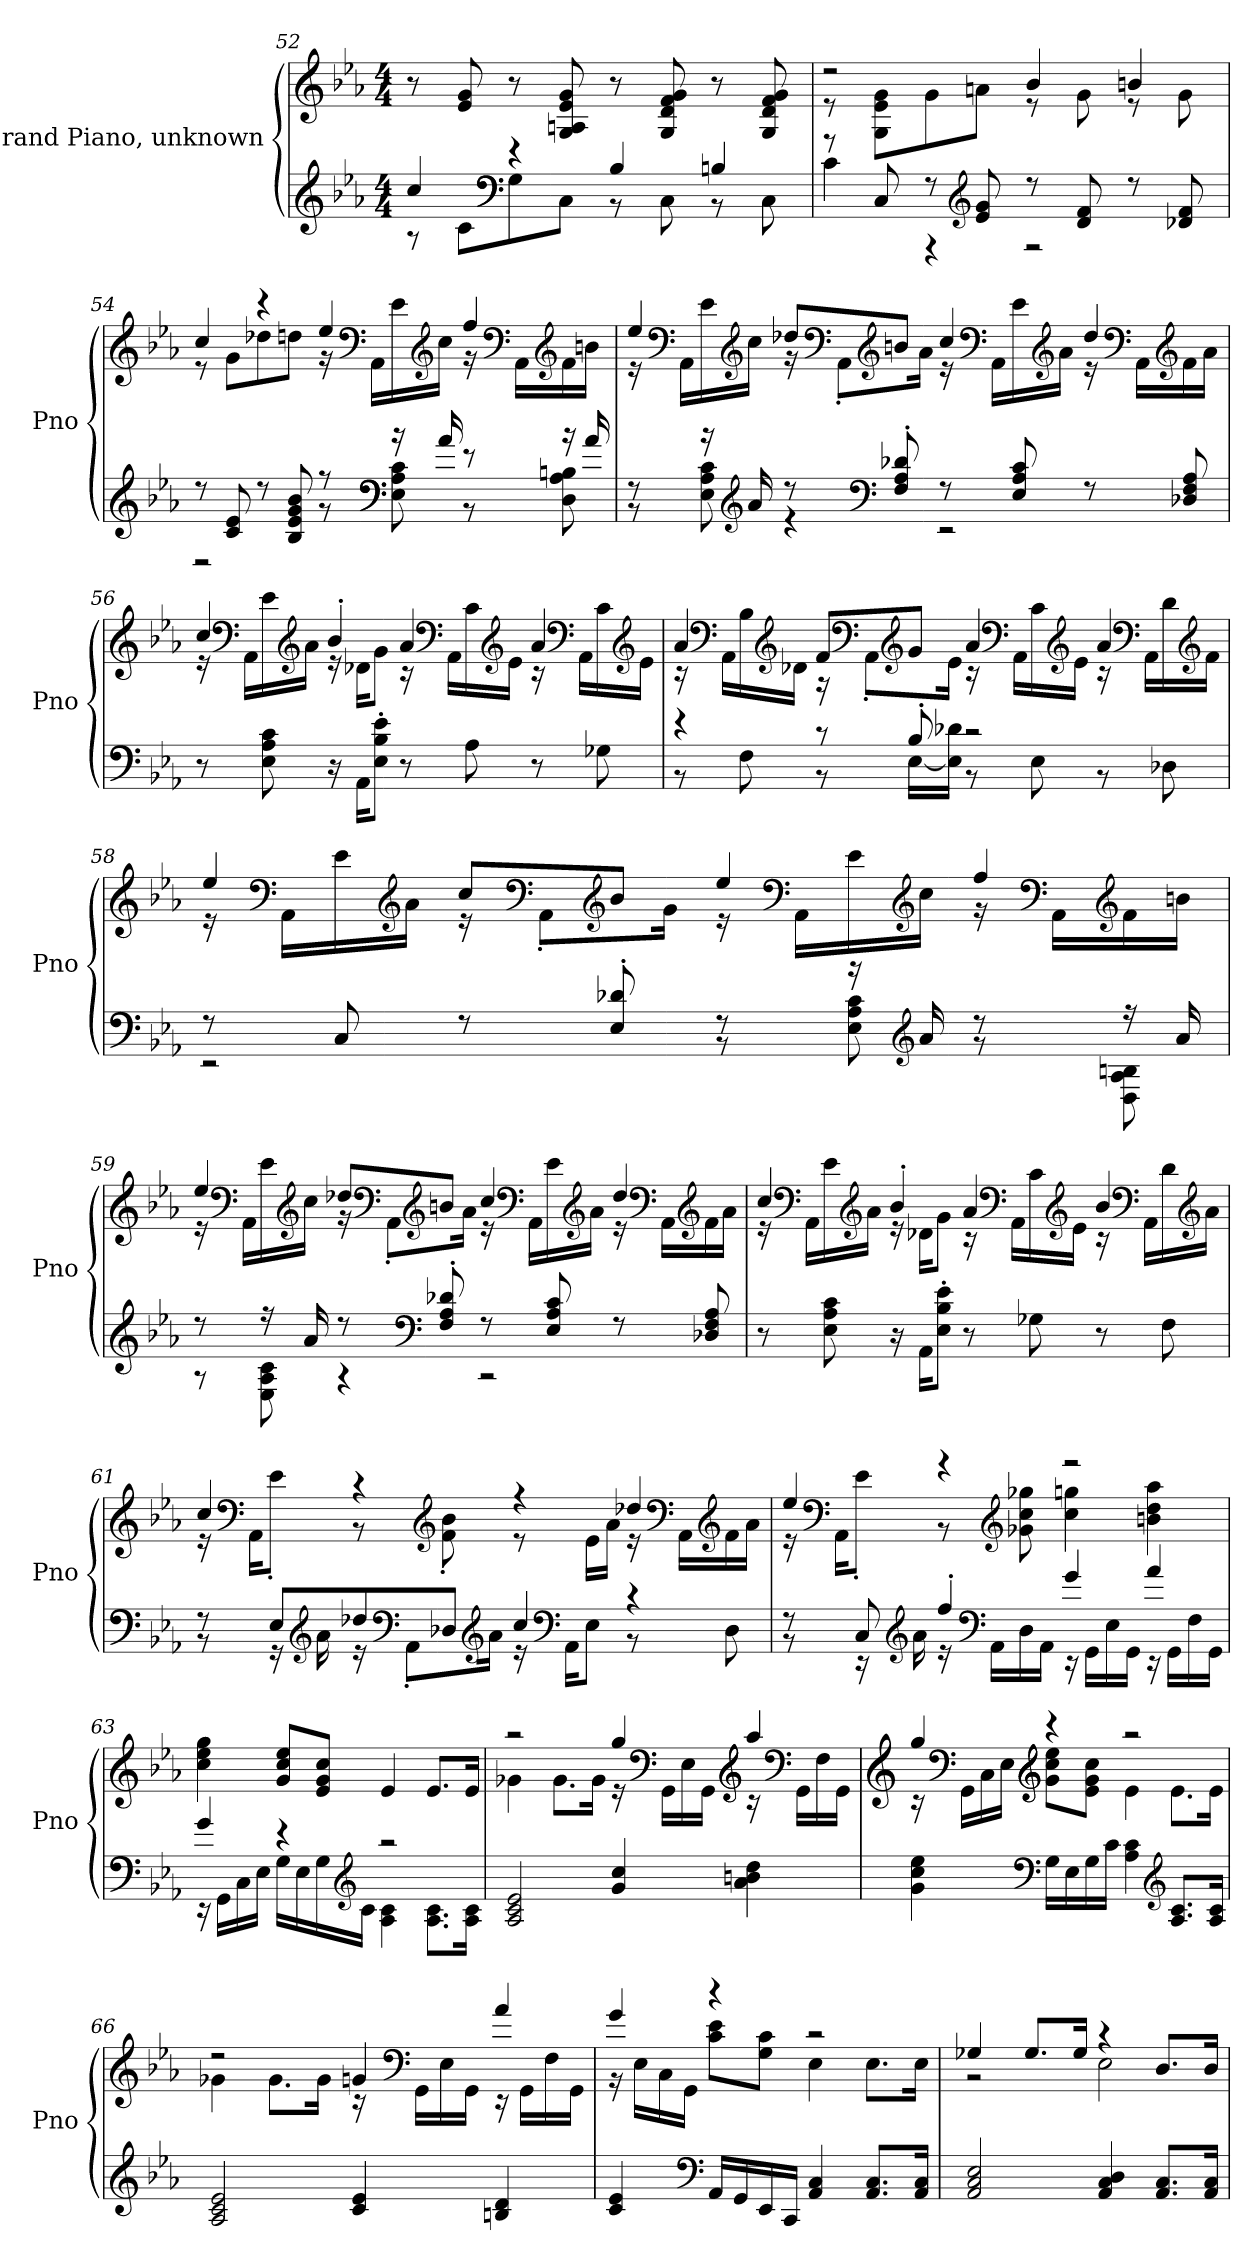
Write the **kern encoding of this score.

**kern	**kern
*part1	*part1
*staff2	*staff1
*I"Grand Piano, unknown	*
*I'Pno	*
!!LO:PB:g=z
*clefG2	*clefG2
*k[b-e-a-]	*k[b-e-a-]
*M4/4	*M4/4
=52	=52
*^	*
4cc/	8r	8r
.	8c\L	8e-/ 8g/
*clefF4	*	*
4r	8G\	8r
.	8C\J	8G/ 8An/ 8e-/ 8g/
4B-/	8r	8r
.	8C\	8G/ 8d/ 8f/ 8g/
4Bn/	8r	8r
.	8C\	8G/ 8d/ 8f/ 8g/
=53	=53	=53
*	*	*^
8r	4c\	2r	8r
8C/	.	.	8G\ 8e-\ 8g\L
8r	4r	.	8g\
*clefG2	*	*	*
8e-/ 8g/	.	.	8an\J
8r	2r	4b-/	8r
8d/ 8f/	.	.	8g\
8r	.	4bn/	8r
8d-X/ 8f/	.	.	8g\
=54	=54	=54	=54
8r	2r	4cc/	8r
8c/ 8e-/	.	.	8g\L
8r	.	4r	8dd-X\
8B-/ 8e-/ 8g/ 8b-/	.	.	8ddn\J
8r	8r	4ee-/	16r
*	*	*clefF4	*
.	.	.	16AA-\LL
*clefF4	*	*	*
16r	8E-\ 8A-\ 8c\	.	16e-\
*	*	*clefG2	*
16a-/	.	.	16cc\JJ
8r	8r	4ff/	16r
*	*	*clefF4	*
.	.	.	16AA-\LL
*	*	*clefG2	*
16r	8D\ 8A-\ 8Bn\	.	16f\
16a-/	.	.	16bn\JJ
!!LO:LB:g=z	!!
=55	=55	=55	=55
8r	8r	4ee-/	16r
*	*	*clefF4	*
.	.	.	16AA-\LL
16r	8E-\ 8A-\ 8c\	.	16e-\
*clefG2	*	*clefG2	*
16a-/	.	.	16cc\JJ
8r	4r	8dd-X/L	16r
*	*	*clefF4	*
.	.	.	8AA-'\L
*clefF4	*	*clefG2	*
8F/' 8A-/' 8d-X/'	.	8bn/J	.
.	.	.	16a-\Jk
8r	2r	4cc/	16r
*	*	*clefF4	*
.	.	.	16AA-\LL
8E-/ 8A-/ 8c/	.	.	16e-\
*	*	*clefG2	*
.	.	.	16a-\JJ
8r	.	4dd-/	16r
*	*	*clefF4	*
.	.	.	16AA-\LL
*	*	*clefG2	*
8D-X/ 8F/ 8A-/	.	.	16f\
.	.	.	16a-\JJ
*v	*v	*	*
!!LO:LB:g=z	!!
=56	=56	=56
8r	4cc/	16r
*	*clefF4	*
.	.	16AA-\LL
8E-\ 8A-\ 8c\	.	16e-\
*	*clefG2	*
.	.	16a-\JJ
16r	4b-'/	16r
16AA-\KL	.	16d-X\KL
8E-\' 8B-\' 8e-\'J	.	8g\J
8r	4a-/	16r
*	*clefF4	*
.	.	16AA-\LL
8A-\	.	16c\
*	*clefG2	*
.	.	16e-\JJ
8r	4a-/	16r
*	*clefF4	*
.	.	16AA-\LL
8G-X\	.	16c\
*	*clefG2	*
.	.	16e-\JJ
!!LO:LB:g=z	!!
=57	=57	=57
*^	*	*
4r	8r	4a-/	16r
*	*	*clefF4	*
.	.	.	16AA-\LL
.	8F\	.	16B-\
*	*	*clefG2	*
.	.	.	16d-X\JJ
8r	8r	8f/L	16r
*	*	*clefF4	*
.	.	.	8AA-'\L
*	*	*clefG2	*
8B-'/	[16E-\LL	8g/J	.
.	16E-\] 16d-X\JJ	.	16e-\Jk
2r	8r	4a-/	16r
*	*	*clefF4	*
.	.	.	16AA-\LL
.	8E-\	.	16c\
*	*	*clefG2	*
.	.	.	16e-\JJ
.	8r	4a-/	16r
*	*	*clefF4	*
.	.	.	16AA-\LL
.	8D-X\	.	16d-\
*	*	*clefG2	*
.	.	.	16f\JJ
!!LO:LB:g=z	!!
=58	=58	=58	=58
8r	2r	4ee-/	16r
*	*	*clefF4	*
.	.	.	16AA-\LL
8C/	.	.	16e-\
*	*	*clefG2	*
.	.	.	16a-\JJ
8r	.	8cc/L	16r
*	*	*clefF4	*
.	.	.	8AA-'\L
*	*	*clefG2	*
8E-/' 8d-X/'	.	8b-/J	.
.	.	.	16g\Jk
8r	8r	4ee-/	16r
*	*	*clefF4	*
.	.	.	16AA-\LL
16r	8E-\ 8A-\ 8c\	.	16e-\
*clefG2	*	*clefG2	*
16a-/	.	.	16cc\JJ
8r	8r	4ff/	16r
*	*	*clefF4	*
.	.	.	16AA-\LL
*	*	*clefG2	*
16r	8D\ 8A-\ 8Bn\	.	16f\
16a-/	.	.	16bn\JJ
!!LO:PB:g=z	!!
=59	=59	=59	=59
8r	8r	4ee-/	16r
*	*	*clefF4	*
.	.	.	16AA-\LL
16r	8E-\ 8A-\ 8c\	.	16e-\
*	*	*clefG2	*
16a-/	.	.	16cc\JJ
8r	4r	8dd-X/L	16r
*	*	*clefF4	*
.	.	.	8AA-'\L
*clefF4	*	*clefG2	*
8F/' 8A-/' 8d-X/'	.	8bn/J	.
.	.	.	16a-\Jk
8r	2r	4cc/	16r
*	*	*clefF4	*
.	.	.	16AA-\LL
8E-/ 8A-/ 8c/	.	.	16e-\
*	*	*clefG2	*
.	.	.	16a-\JJ
8r	.	4dd-/	16r
*	*	*clefF4	*
.	.	.	16AA-\LL
*	*	*clefG2	*
8D-X/ 8F/ 8A-/	.	.	16f\
.	.	.	16a-\JJ
*v	*v	*	*
!!LO:LB:g=z	!!
=60	=60	=60
8r	4cc/	16r
*	*clefF4	*
.	.	16AA-\LL
8E-\ 8A-\ 8c\	.	16e-\
*	*clefG2	*
.	.	16a-\JJ
16r	4b-'/	16r
16AA-\KL	.	16d-X\KL
8E-\' 8B-\' 8e-\'J	.	8g\J
8r	4a-/	16r
*	*clefF4	*
.	.	16AA-\LL
8G-X\	.	16c\
*	*clefG2	*
.	.	16e-\JJ
8r	4b-/	16r
*	*clefF4	*
.	.	16AA-\LL
8F\	.	16d-\
*	*clefG2	*
.	.	16a-\JJ
!!LO:LB:g=z	!!
=61	=61	=61
*^	*	*
8r	8r	4cc/	16r
*	*	*clefF4	*
.	.	.	16AA-\KL
8E-/L	16r	.	8e-'\J
*clefG2	*	*	*
.	16a-\	.	.
8dd-X/	16r	4r	8r
*clefF4	*	*	*
.	8AA-'\L	.	.
*	*	*clefG2	*
8D-X/J	.	.	8f\' 8b-\'
*clefG2	*	*	*
.	16a-\Jk	.	.
4cc/	16r	4r	8r
*clefF4	*	*	*
.	16AA-\KL	.	.
.	8E-\J	.	16e-\LL
.	.	.	16a-\JJ
4r	8r	4dd-X/	16r
*	*	*clefF4	*
.	.	.	16AA-\LL
*	*	*clefG2	*
.	8D-\	.	16f\
.	.	.	16a-\JJ
!!LO:LB:g=z	!!
=62	=62	=62	=62
8r	8r	4ee-/	16r
*	*	*clefF4	*
.	.	.	16AA-\KL
8C/	16r	.	8e-'\J
*clefG2	*	*	*
.	16a-\	.	.
4ff'/	16r	4r	8r
*clefF4	*	*	*
.	16AA-\LL	.	.
*	*	*clefG2	*
.	16D\	.	8g-X\ 8cc\ 8gg-X\
.	16AA-\JJ	.	.
4g/	16r	2r	4cc\ 4ggn\
.	16GG\LL	.	.
.	16E-\	.	.
.	16GG\JJ	.	.
4a-/	16r	.	4bn\ 4dd\ 4aa-\
.	16GG\LL	.	.
.	16F\	.	.
.	16GG\JJ	.	.
*	*	*v	*v
=63	=63	=63
4g/	16r	4cc\ 4ee-\ 4gg\
.	16GG\LL	.
.	16C\	.
.	16E-\JJ	.
4r	16G\LL	8g/ 8cc/ 8ee-/L
.	16E-\	.
.	16G\	8e-/ 8g/ 8cc/J
*clefG2	*	*
.	16c\JJ	.
2r	4A-\ 4c\	4e-/
.	8.A-\ 8.c\L	8.e-/L
.	16A-\ 16c\Jk	16e-/Jk
*v	*v	*
!!LO:LB:g=z
=64	=64
*	*^
2A-/ 2c/ 2e-/	2r	4g-X\
.	.	8.g-\L
.	.	16g-\Jk
4g/ 4cc/	4gg/	16r
*	*clefF4	*
.	.	16GG\LL
.	.	16E-\
.	.	16GG\JJ
*	*clefG2	*
4a-\ 4bn\ 4dd\	4aa-/	16r
*	*clefF4	*
.	.	16GG\LL
.	.	16F\
.	.	16GG\JJ
=65	=65	=65
*	*clefG2	*
4g\ 4cc\ 4ee-\	4gg/	16r
*	*clefF4	*
.	.	16GG\LL
.	.	16C\
.	.	16E-\JJ
*clefF4	*clefG2	*
16G\LL	4r	8g\ 8cc\ 8ee-\L
16E-\	.	.
16G\	.	8e-\ 8g\ 8cc\J
16c\JJ	.	.
4A-\ 4c\	2r	4e-\
*clefG2	*	*
8.A-/ 8.c/L	.	8.e-\L
16A-/ 16c/Jk	.	16e-\Jk
=66	=66	=66
2A-/ 2c/ 2e-/	2r	4g-X\
.	.	8.g-\L
.	.	16g-\Jk
4c/ 4e-/	4gn/	16r
*	*clefF4	*
.	.	16GG\LL
.	.	16E-\
.	.	16GG\JJ
4Bn/ 4d/	4a-/	16r
.	.	16GG\LL
.	.	16F\
.	.	16GG\JJ
!!LO:LB:g=z	!!
=67	=67	=67
4c/ 4e-/	4g/	16r
.	.	16E-\LL
.	.	16C\
.	.	16GG\JJ
*clefF4	*	*
16AA-/LL	4r	8c\ 8e-\L
16GG/	.	.
16EE-/	.	8G\ 8c\J
16CC/JJ	.	.
4AA-/ 4C/	2r	4E-\
8.AA-/ 8.C/L	.	8.E-\L
16AA-/ 16C/Jk	.	16E-\Jk
=68	=68	=68
2AA-/ 2C/ 2E-/	4G-X/	2r
.	8.G-/L	.
.	16G-/Jk	.
4AA-/ 4C/ 4D/	4r	2E-\
8.AA-/ 8.C/L	8.D/L	.
16AA-/ 16C/Jk	16D/Jk	.
*	*v	*v
=	=
*-	*-
